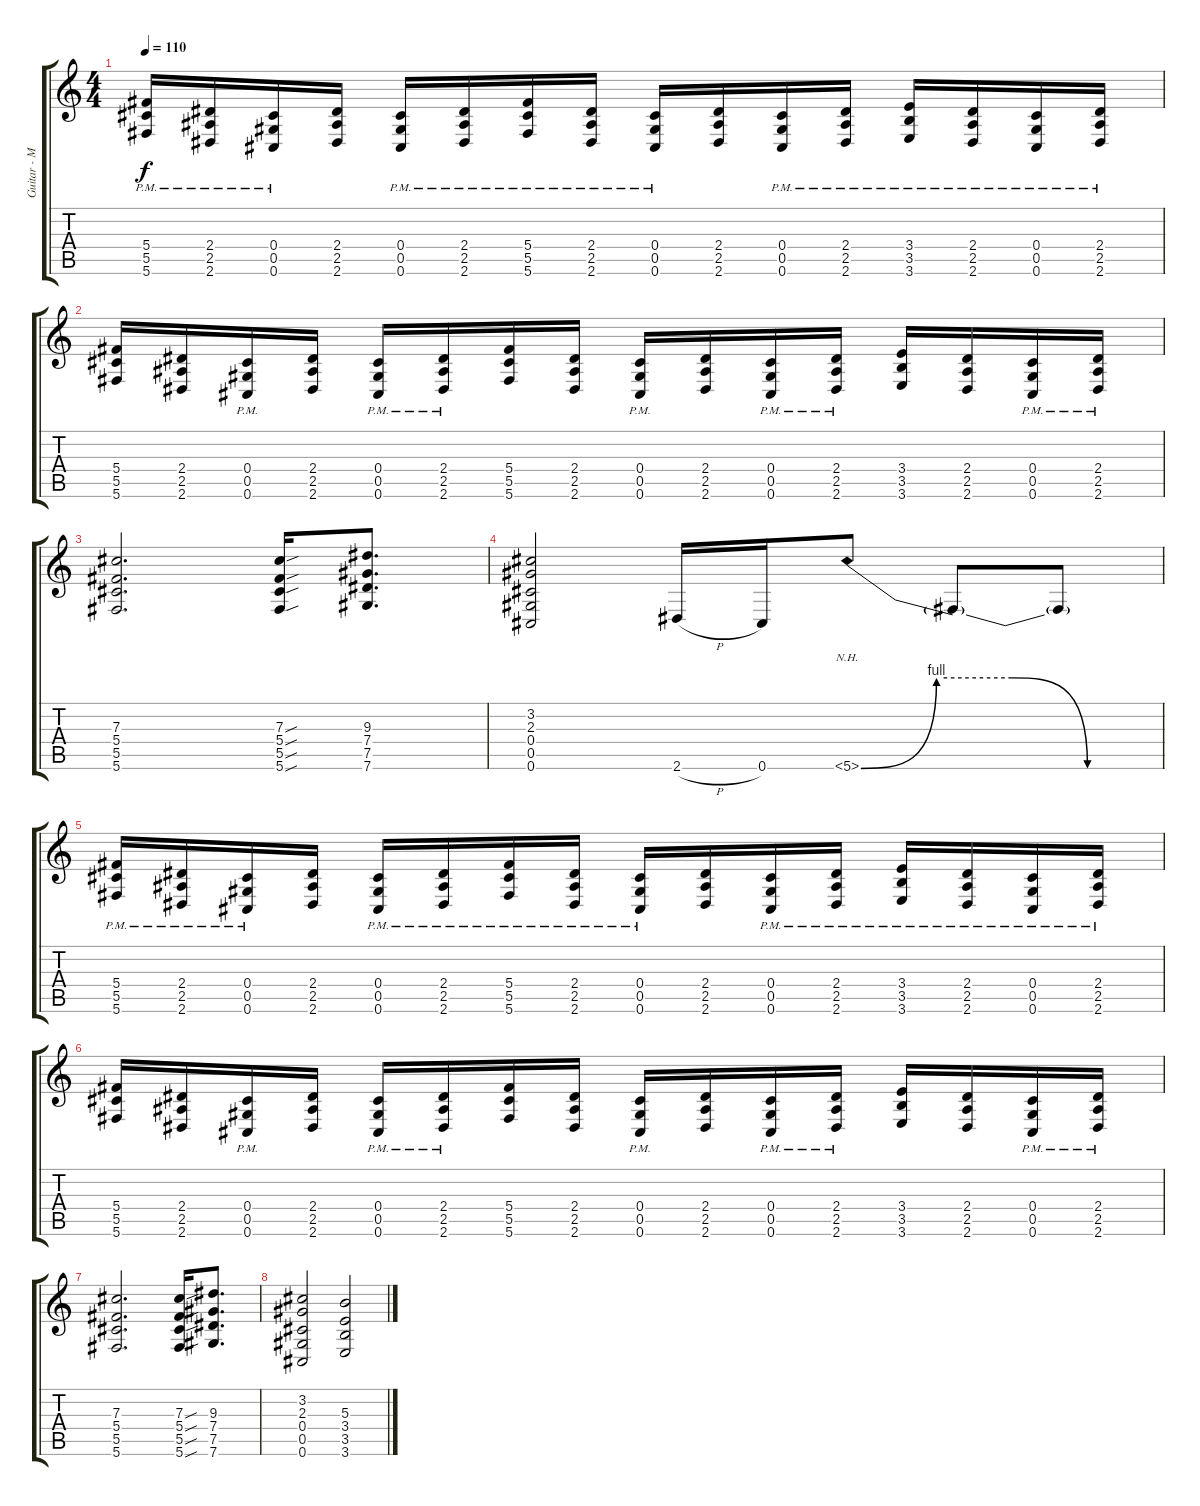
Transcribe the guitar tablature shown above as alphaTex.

\track ("Guitar - Mark" "Guitar - M") {instrument distortionguitar}
\staff {score tabs}
\tuning (Eb4 Bb3 Gb3 Db3 Ab2 Db2) {hide}
\ts (4 4)
\tempo 110
\clef g2
\ks c
(5.4{pm} 5.5{pm} 5.6{pm}).16{dy f} (2.4{pm} 2.5{pm} 2.6{pm}).16 (0.4{pm} 0.5{pm} 0.6{pm}).16 (2.4 2.5 2.6).16 (0.4{pm} 0.5{pm} 0.6{pm}).16 (2.4{pm} 2.5{pm} 2.6{pm}).16 (5.4{pm} 5.5{pm} 5.6{pm}).16 (2.4{pm} 2.5{pm} 2.6{pm}).16 (0.4{pm} 0.5{pm} 0.6{pm}).16 (2.4 2.5 2.6).16 (0.4{pm} 0.5{pm} 0.6{pm}).16 (2.4{pm} 2.5{pm} 2.6{pm}).16 (3.4{pm} 3.5{pm} 3.6{pm}).16 (2.4{pm} 2.5{pm} 2.6{pm}).16 (0.4{pm} 0.5{pm} 0.6{pm}).16 (2.4{pm} 2.5{pm} 2.6{pm}).16 |
(5.4 5.5 5.6).16 (2.4 2.5 2.6).16 (0.4{pm} 0.5{pm} 0.6{pm}).16 (2.4 2.5 2.6).16 (0.4{pm} 0.5{pm} 0.6{pm}).16 (2.4{pm} 2.5{pm} 2.6{pm}).16 (5.4 5.5 5.6).16 (2.4 2.5 2.6).16 (0.4{pm} 0.5{pm} 0.6{pm}).16 (2.4 2.5 2.6).16 (0.4{pm} 0.5{pm} 0.6{pm}).16 (2.4{pm} 2.5{pm} 2.6{pm}).16 (3.4 3.5 3.6).16 (2.4 2.5 2.6).16 (0.4{pm} 0.5{pm} 0.6{pm}).16 (2.4{pm} 2.5{pm} 2.6{pm}).16 |
(7.3 5.4 5.5 5.6).2{d} (7.3{sou} 5.4{sou} 5.5{sou} 5.6{sou}).16 (9.3 7.4 7.5 7.6).8{d} |
(3.2 2.3 0.4 0.5 0.6).2 2.6{h}.16 0.6.16 5.6{be (custom 0 0 15 4 30 4 45 0 60 0) nh}.8 5.6{t}.8 5.6{t}.8 |
(5.4{pm} 5.5{pm} 5.6{pm}).16 (2.4{pm} 2.5{pm} 2.6{pm}).16 (0.4{pm} 0.5{pm} 0.6{pm}).16 (2.4 2.5 2.6).16 (0.4{pm} 0.5{pm} 0.6{pm}).16 (2.4{pm} 2.5{pm} 2.6{pm}).16 (5.4{pm} 5.5{pm} 5.6{pm}).16 (2.4{pm} 2.5{pm} 2.6{pm}).16 (0.4{pm} 0.5{pm} 0.6{pm}).16 (2.4 2.5 2.6).16 (0.4{pm} 0.5{pm} 0.6{pm}).16 (2.4{pm} 2.5{pm} 2.6{pm}).16 (3.4{pm} 3.5{pm} 3.6{pm}).16 (2.4{pm} 2.5{pm} 2.6{pm}).16 (0.4{pm} 0.5{pm} 0.6{pm}).16 (2.4{pm} 2.5{pm} 2.6{pm}).16 |
(5.4 5.5 5.6).16 (2.4 2.5 2.6).16 (0.4{pm} 0.5{pm} 0.6{pm}).16 (2.4 2.5 2.6).16 (0.4{pm} 0.5{pm} 0.6{pm}).16 (2.4{pm} 2.5{pm} 2.6{pm}).16 (5.4 5.5 5.6).16 (2.4 2.5 2.6).16 (0.4{pm} 0.5{pm} 0.6{pm}).16 (2.4 2.5 2.6).16 (0.4{pm} 0.5{pm} 0.6{pm}).16 (2.4{pm} 2.5{pm} 2.6{pm}).16 (3.4 3.5 3.6).16 (2.4 2.5 2.6).16 (0.4{pm} 0.5{pm} 0.6{pm}).16 (2.4{pm} 2.5{pm} 2.6{pm}).16 |
(7.3 5.4 5.5 5.6).2{d} (7.3{sou} 5.4{sou} 5.5{sou} 5.6{sou}).16 (9.3 7.4 7.5 7.6).8{d} |
(3.2 2.3 0.4 0.5 0.6).2 (5.3 3.4 3.5 3.6).2
